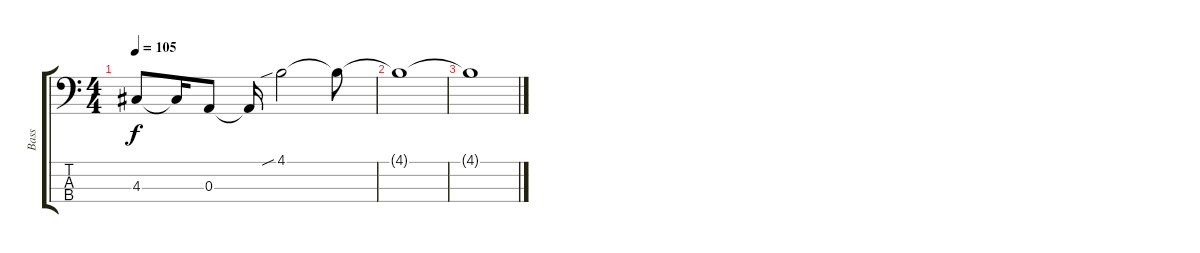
\track ("Bass" "Bass") {instrument electricbassfinger}
\staff {score tabs}
\tuning (G2 D2 A1 E1) {hide}
\ts (4 4)
\tempo 105
\clef f4
\ks c
4.3.8{dy f} 4.3{t}.16 0.3.8 0.3{t}.16 4.1{sib}.2 4.1{t}.8 |
4.1{t}.1 |
4.1{t}.1
